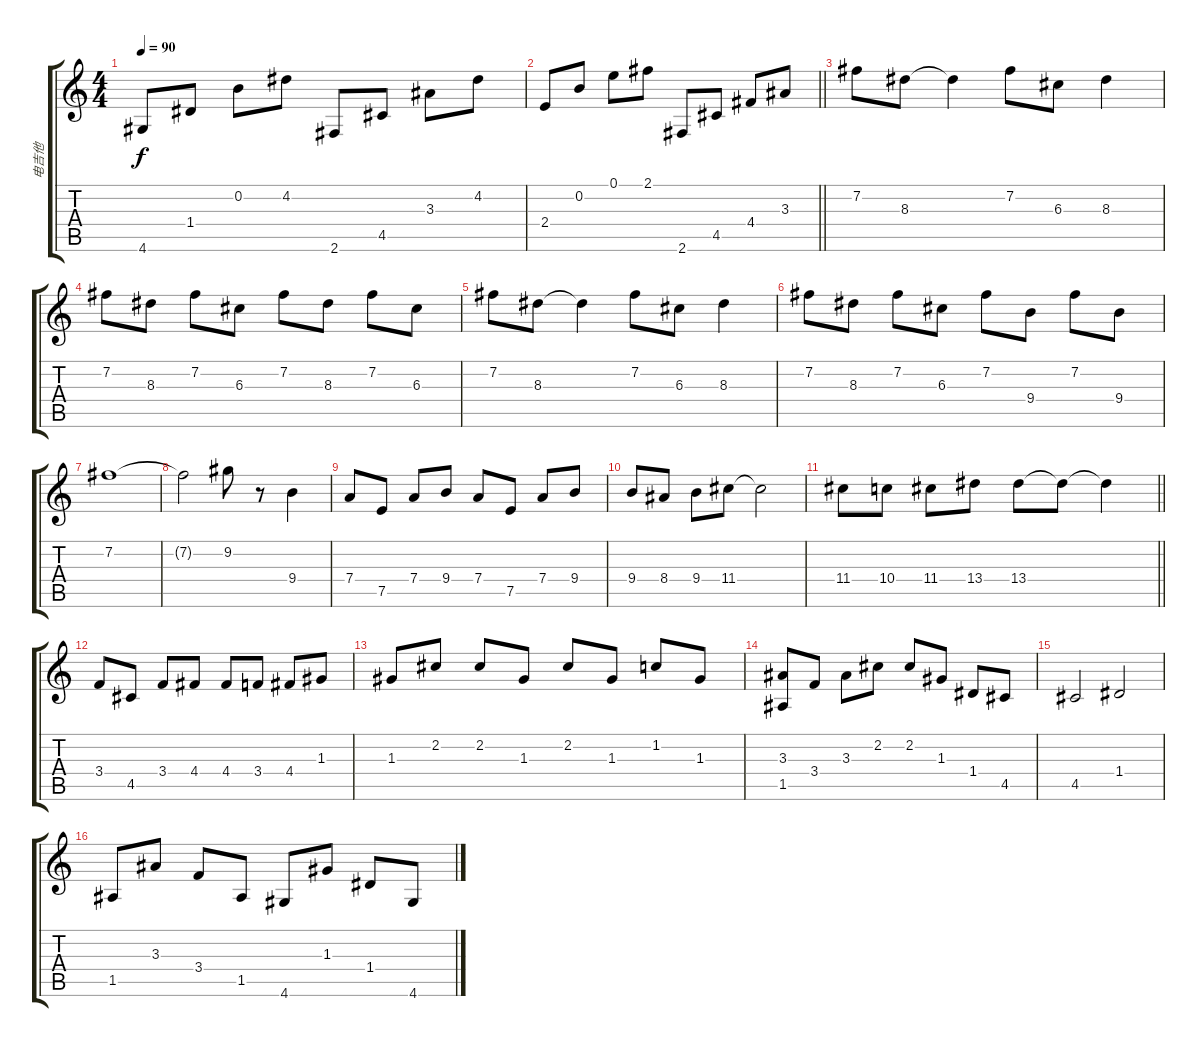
\track ("电吉他" "电吉他") {instrument distortionguitar}
\staff {score tabs}
\tuning (E4 B3 G3 D3 A2 E2) {hide}
\ts (4 4)
\tempo 90
\clef g2
\ks c
4.6.8{dy f} 1.4.8 0.2.8 4.2.8 2.6.8 4.5.8 3.3.8 4.2.8 |
\barLineRight lightlight
2.4.8 0.2.8 0.1.8 2.1.8 2.6.8 4.5.8 4.4.8 3.3.8 |
7.2.8{volume 12} 8.3.8 8.3{t}.4 7.2.8 6.3.8 8.3.4 |
7.2.8 8.3.8 7.2.8 6.3.8 7.2.8 8.3.8 7.2.8 6.3.8 |
7.2.8 8.3.8 8.3{t}.4 7.2.8 6.3.8 8.3.4 |
7.2.8 8.3.8 7.2.8 6.3.8 7.2.8 9.4.8 7.2.8 9.4.8 |
7.2.1 |
7.2{t}.2 9.2.8 r.8 9.4.4 |
7.4.8 7.5.8 7.4.8 9.4.8 7.4.8 7.5.8 7.4.8 9.4.8 |
9.4.8 8.4.8 9.4.8 11.4.8 11.4{t}.2 |
\barLineRight lightlight
11.4.8 10.4.8 11.4.8 13.4.8 13.4.8 13.4{t}.8 13.4{t}.4 |
3.4.8 4.5.8 3.4.8 4.4.8 4.4.8 3.4.8 4.4.8 1.3.8 |
1.3.8 2.2.8 2.2.8 1.3.8 2.2.8 1.3.8 1.2.8 1.3.8 |
(3.3 1.5).8 3.4.8 3.3.8 2.2.8 2.2.8 1.3.8 1.4.8 4.5.8 |
4.5.2 1.4.2 |
1.5.8 3.3.8 3.4.8 1.5.8 4.6.8{txt ""} 1.3.8 1.4.8 4.6.8
